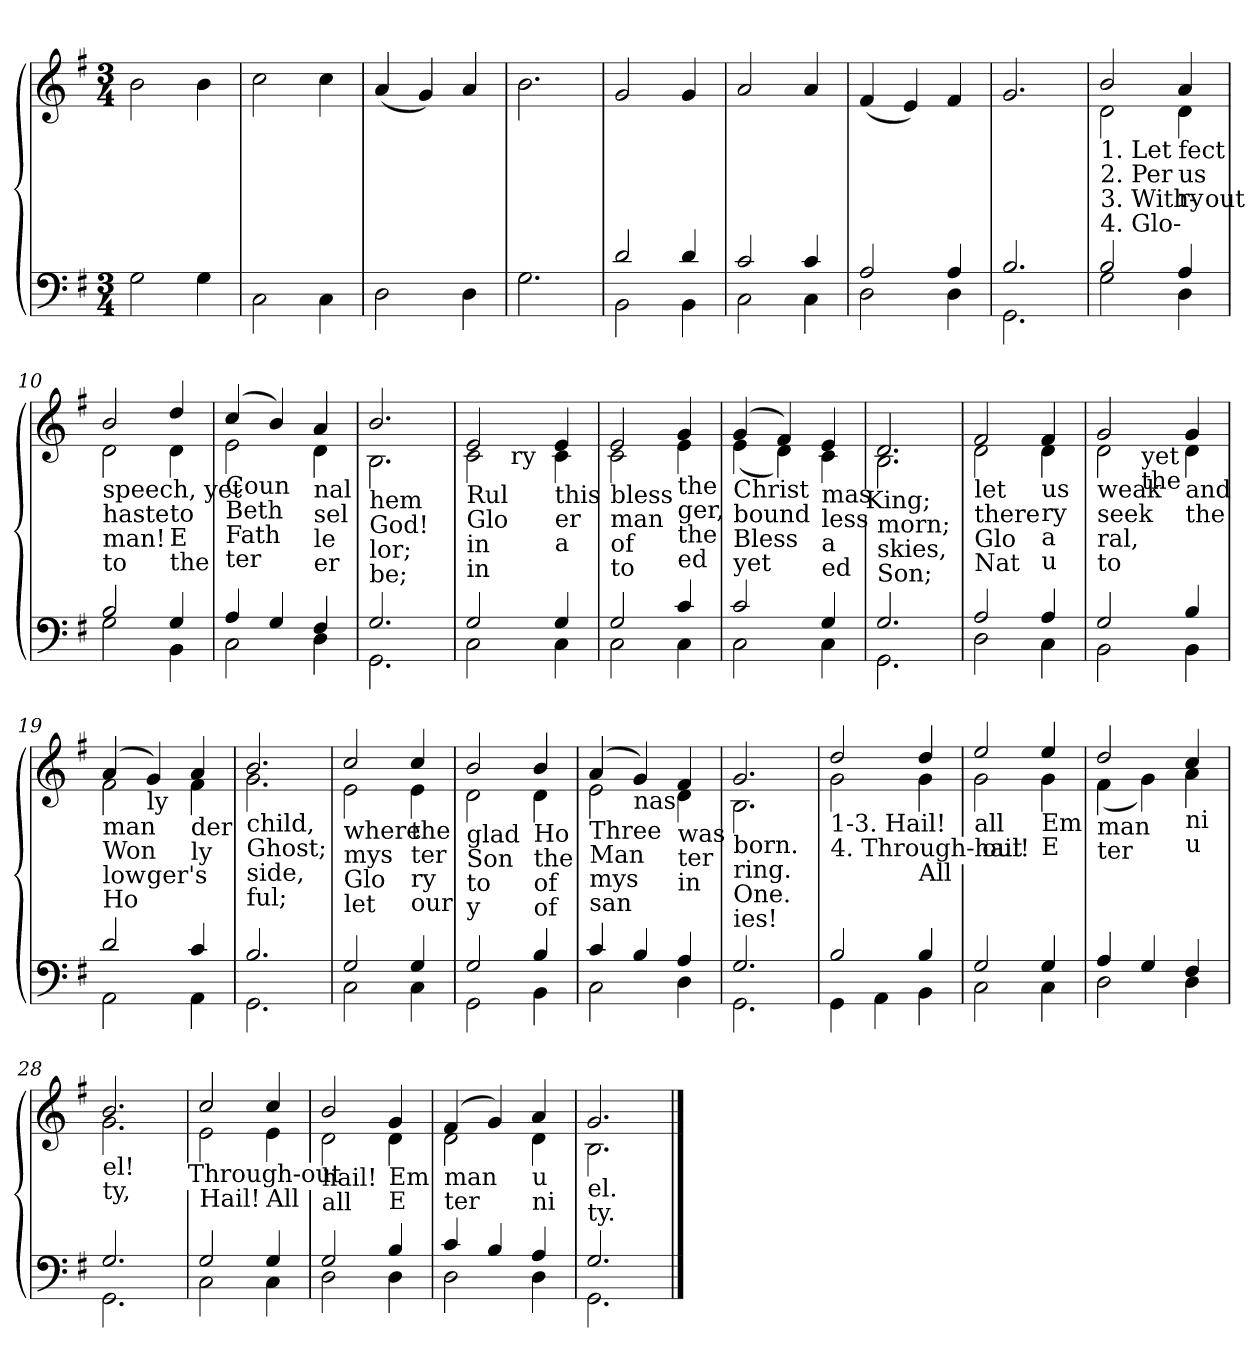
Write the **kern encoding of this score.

**kern	**kern
*part1	*part1
*staff2	*staff1
*clefF4	*clefG2
*k[f#]	*k[f#]
*G:	*G:
*M3/4	*M3/4
=1	=1
2G\	2b\
4G\	4b\
=2	=2
2C\	2cc\
4C\	4cc\
=3	=3
2D\	(<4a/
.	4g/)
4D\	4a/
=4	=4
2.G\	2.b\
=5	=5
*^	*
2d/	2BB\	2g/
4d/	4BB\	4g/
=6	=6	=6
2c/	2C\	2a/
4c/	4C\	4a/
=7	=7	=7
2A/	2D\	(<4f#/
.	.	4e/)
4A/	4D\	4f#/
=8	=8	=8
2.B/	2.GG\	2.g/
!!LO:LB:g=z
=9	=9	=9
*	*	*^
!	!	!LO:TX:b:t=1. Let	!
!	!	!LO:TX:b:t=2. Per	!
!	!	!LO:TX:b:t=3. With- out	!
!	!	!LO:TX:b:t=4. Glo-	!
2B/	2G\	2b/	2d\
!	!	!LO:TX:b:t=fect	!
!	!	!LO:TX:b:t=us	!
!	!	!LO:TX:b:t=ry	!
4A/	4D\	4a/	4d\
=10	=10	=10	=10
!	!	!LO:TX:b:t=speech, yet	!
!	!	!LO:TX:b:t=haste	!
!	!	!LO:TX:b:t=man!	!
!	!	!LO:TX:b:t=to	!
2B/	2G\	2b/	2d\
!	!	!LO:TX:b:t=to	!
!	!	!LO:TX:b:t=E	!
!	!	!LO:TX:b:t=the	!
4G/	4BB\	4dd/	4d\
=11	=11	=11	=11
!	!	!LO:TX:b:t=Coun	!
!	!	!LO:TX:b:t=Beth	!
!	!	!LO:TX:b:t=Fath	!
!	!	!LO:TX:b:t=ter	!
4A/	2C\	(4cc/	2e\
4G/	.	4b/)	.
!	!	!LO:TX:b:t=nal	!
!	!	!LO:TX:b:t=sel	!
!	!	!LO:TX:b:t=le	!
!	!	!LO:TX:b:t=er	!
4F#/	4D\	4a/	4d\
=12	=12	=12	=12
!	!	!LO:TX:b:t=hem	!
!	!	!LO:TX:b:t=God!	!
!	!	!LO:TX:b:t=lor;	!
!	!	!LO:TX:b:t=be;	!
2.G/	2.GG\	2.b/	2.B\
=13	=13	=13	=13
!	!	!LO:TX:b:t=Rul	!
!	!	!LO:TX:b:t=Glo	!
!	!	!LO:TX:b:t=in	!
!	!	!LO:TX:b:t=in	!
*	*	*	*^
2G/	2C\	2e/	2c\	4ryy
!	!	!	!	!LO:TX:b:t=ry
.	.	.	.	2ryy
!	!	!LO:TX:b:t=this	!	!
!	!	!LO:TX:b:t=er	!	!
!	!	!LO:TX:b:t=a	!	!
4G/	4C\	4e/	4c\	.
=14	=14	=14	=14	=14
!	!	!LO:TX:b:t=bless	!	!
!	!	!LO:TX:b:t=man	!	!
!	!	!LO:TX:b:t=of	!	!
!	!	!LO:TX:b:t=to	!	!
*	*	*	*v	*v
2G/	2C\	2e/	2c\
!	!	!LO:TX:b:t=the	!
!	!	!LO:TX:b:t=ger,	!
!	!	!LO:TX:b:t=the	!
!	!	!LO:TX:b:t=ed	!
4c/	4C\	4g/	4e\
=15	=15	=15	=15
!	!	!LO:TX:b:t=Christ	!
!	!	!LO:TX:b:t=bound	!
!	!	!LO:TX:b:t=Bless	!
!	!	!LO:TX:b:t=yet	!
2c/	2C\	(4g/	(<4e\
.	.	4f#/)	4d\)
!	!	!LO:TX:b:t=mas	!
!	!	!LO:TX:b:t=less	!
!	!	!LO:TX:b:t=a	!
!	!	!LO:TX:b:t=ed	!
4G/	4C\	4e/	4c\
!	!	!	!LO:TX:b:t=King;
=16	=16	=16	=16
!	!	!LO:TX:b:t=morn;	!
!	!	!LO:TX:b:t=skies,	!
!	!	!LO:TX:b:t=Son;	!
2.G/	2.GG\	2.d/	2.B\
!!LO:LB:g=z	!!
=17	=17	=17	=17
!	!	!LO:TX:b:t=let	!
!	!	!LO:TX:b:t=there	!
!	!	!LO:TX:b:t=Glo	!
!	!	!LO:TX:b:t=Nat	!
2A/	2D\	2f#/	2d\
!	!	!LO:TX:b:t=us	!
!	!	!LO:TX:b:t=ry	!
!	!	!LO:TX:b:t=a	!
!	!	!LO:TX:b:t=u	!
4A/	4C\	4f#/	4d\
=18	=18	=18	=18
!	!	!LO:TX:b:t=weak	!
!	!	!LO:TX:b:t=seek	!
!	!	!LO:TX:b:t=ral,	!
!	!	!LO:TX:b:t=to	!
*	*	*	*^
2G/	2BB\	2g/	2d\	4ryy
!	!	!	!	!LO:TX:b:t=yet
!	!	!	!	!LO:TX:b:t=the
.	.	.	.	2ryy
!	!	!LO:TX:b:t=and	!	!
!	!	!LO:TX:b:t=the	!	!
4B/	4BB\	4g/	4d\	.
=19	=19	=19	=19	=19
!	!	!LO:TX:b:t=man	!	!
!	!	!LO:TX:b:t=Won	!	!
!	!	!LO:TX:b:t=low	!	!
!	!	!LO:TX:b:t=Ho	!	!
*	*	*	*v	*v
2d/	2AA\	(4a/	2f#\
!	!	!LO:TX:b:t=ger's	!
!	!	!LO:TX:b:t=ly	!
.	.	4g/)	.
!	!	!LO:TX:b:t=der	!
!	!	!LO:TX:b:t=ly	!
4c/	4AA\	4a/	4f#\
=20	=20	=20	=20
!	!	!LO:TX:b:t=child,	!
!	!	!LO:TX:b:t=Ghost;	!
!	!	!LO:TX:b:t=side,	!
!	!	!LO:TX:b:t=ful;	!
2.B/	2.GG\	2.b/	2.g\
=21	=21	=21	=21
!	!	!LO:TX:b:t=where	!
!	!	!LO:TX:b:t=mys	!
!	!	!LO:TX:b:t=Glo	!
!	!	!LO:TX:b:t=let	!
2G/	2C\	2cc/	2e\
!	!	!LO:TX:b:t=the	!
!	!	!LO:TX:b:t=ter	!
!	!	!LO:TX:b:t=ry	!
!	!	!LO:TX:b:t=our	!
4G/	4C\	4cc/	4e\
=22	=22	=22	=22
!	!	!LO:TX:b:t=glad	!
!	!	!LO:TX:b:t=Son	!
!	!	!LO:TX:b:t=to	!
!	!	!LO:TX:b:t=y	!
2G/	2GG\	2b/	2d\
!	!	!LO:TX:b:t=Ho	!
!	!	!LO:TX:b:t=the	!
!	!	!LO:TX:b:t=of	!
!	!	!LO:TX:b:t=of	!
4B/	4BB\	4b/	4d\
=23	=23	=23	=23
!	!	!LO:TX:b:t=Three	!
!	!	!LO:TX:b:t=Man	!
!	!	!LO:TX:b:t=mys	!
!	!	!LO:TX:b:t=san	!
4c/	2C\	(4a/	2e\
!	!	!LO:TX:b:t=nas	!
4B/	.	4g/)	.
!	!	!LO:TX:b:t=was	!
!	!	!LO:TX:b:t=ter	!
!	!	!LO:TX:b:t=in	!
4A/	4D\	4f#/	4d\
=24	=24	=24	=24
!	!	!LO:TX:b:t=born.	!
!	!	!LO:TX:b:t=ring.	!
!	!	!LO:TX:b:t=One.	!
!	!	!LO:TX:b:t=ies!	!
2.G/	2.GG\	2.g/	2.B\
!!LO:LB:g=z	!!
=25	=25	=25	=25
!	!	!LO:TX:b:t=1-3. Hail!	!
!	!	!LO:TX:b:t=4. Through- out	!
2B/	4GG\	2dd/	2g\
.	4AA\	.	.
!	!	!LO:TX:b:t=All	!
4B/	4BB\	4dd/	4g\
=26	=26	=26	=26
!	!	!LO:TX:b:t=all	!
!	!	!LO:TX:b:t=hail!	!
2G/	2C\	2ee/	2g\
!	!	!LO:TX:b:t=Em	!
!	!	!LO:TX:b:t=E	!
4G/	4C\	4ee/	4g\
=27	=27	=27	=27
!	!	!LO:TX:b:t=man	!
!	!	!LO:TX:b:t=ter	!
4A/	2D\	2dd/	(<4f#\
4G/	.	.	4g\)
!	!	!LO:TX:b:t=ni	!
!	!	!LO:TX:b:t=u	!
4F#/	4D\	4cc/	4a\
=28	=28	=28	=28
!	!	!LO:TX:b:t=el!	!
!	!	!LO:TX:b:t=ty,	!
2.G/	2.GG\	2.b/	2.g\
!	!	!	!LO:TX:b:t=Through-out
=29	=29	=29	=29
!	!	!LO:TX:b:t=Hail!	!
2G/	2C\	2cc/	2e\
!	!	!LO:TX:b:t=All	!
4G/	4C\	4cc/	4e\
=30	=30	=30	=30
!	!	!LO:TX:b:t=hail!	!
!	!	!LO:TX:b:t=all	!
2G/	2D\	2b/	2d\
!	!	!LO:TX:b:t=Em	!
!	!	!LO:TX:b:t=E	!
4B/	4D\	4g/	4d\
=31	=31	=31	=31
!	!	!LO:TX:b:t=man	!
!	!	!LO:TX:b:t=ter	!
4c/	2D\	(4f#/	2d\
4B/	.	4g/)	.
!	!	!LO:TX:b:t=u	!
!	!	!LO:TX:b:t=ni	!
4A/	4D\	4a/	4d\
=32	=32	=32	=32
!	!	!LO:TX:b:t=el.	!
!	!	!LO:TX:b:t=ty.	!
2.G/	2.GG\	2.g/	2.B\
*v	*v	*	*
*	*v	*v
==	==
*-	*-
